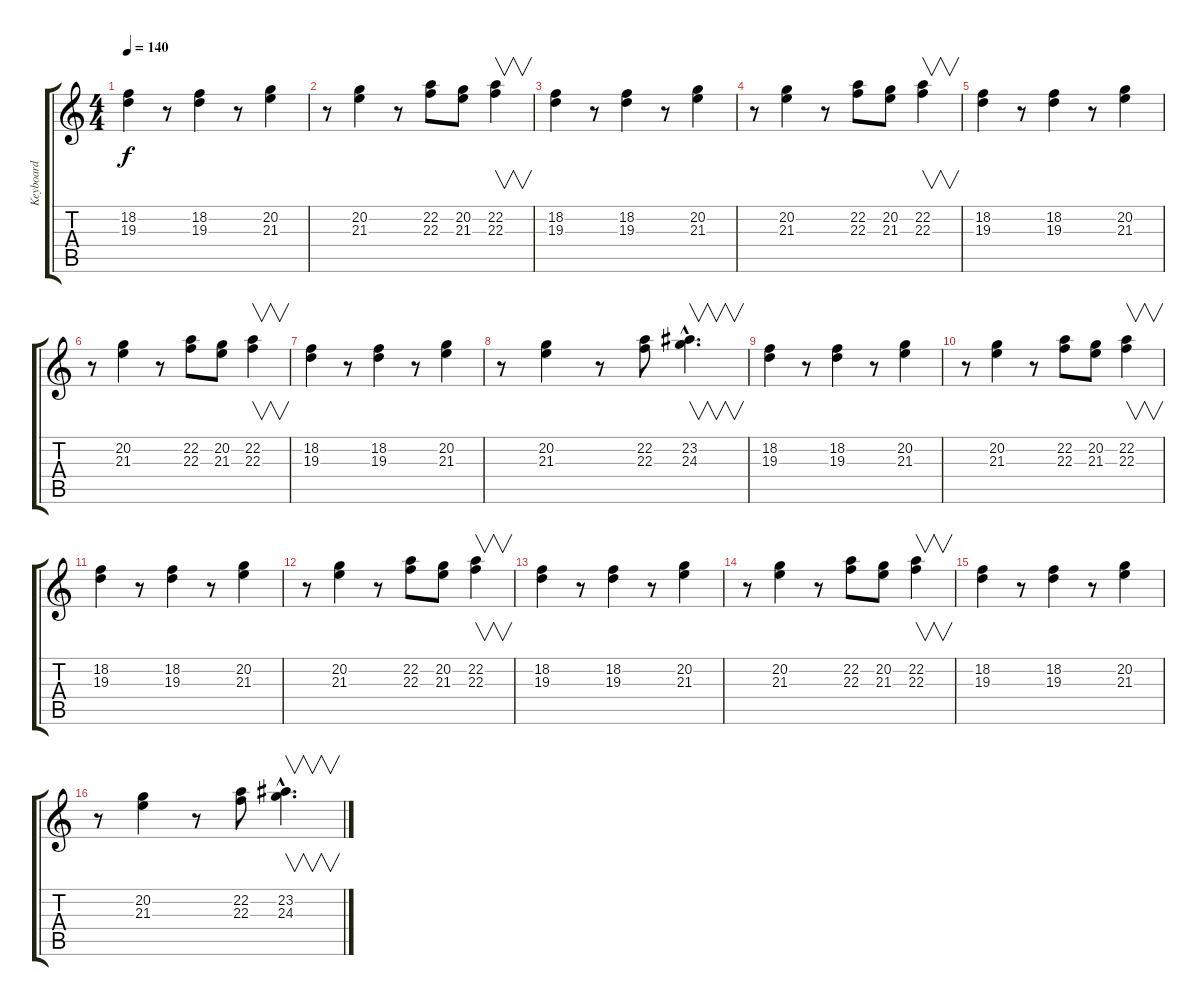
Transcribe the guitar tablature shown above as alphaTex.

\track ("Keyboard" "Keyboard") {instrument clavinet}
\staff {score tabs}
\tuning (E4 B3 G3 D3 A2 D2) {hide}
\ts (4 4)
\tempo 140
\clef g2
\ks c
(18.2 19.3).4{dy f} r.8 (18.2 19.3).4 r.8 (20.2 21.3).4 |
r.8 (20.2 21.3).4 r.8 (22.2 22.3).8 (20.2 21.3).8 (22.2 22.3).4{v} |
(18.2 19.3).4 r.8 (18.2 19.3).4 r.8 (20.2 21.3).4 |
r.8 (20.2 21.3).4 r.8 (22.2 22.3).8 (20.2 21.3).8 (22.2 22.3).4{v} |
(18.2 19.3).4 r.8 (18.2 19.3).4 r.8 (20.2 21.3).4 |
r.8 (20.2 21.3).4 r.8 (22.2 22.3).8 (20.2 21.3).8 (22.2 22.3).4{v} |
(18.2 19.3).4 r.8 (18.2 19.3).4 r.8 (20.2 21.3).4 |
r.8 (20.2 21.3).4 r.8 (22.2 22.3).8 (23.2{hac} 24.3{hac}).4{v d} |
(18.2 19.3).4 r.8 (18.2 19.3).4 r.8 (20.2 21.3).4 |
r.8 (20.2 21.3).4 r.8 (22.2 22.3).8 (20.2 21.3).8 (22.2 22.3).4{v} |
(18.2 19.3).4 r.8 (18.2 19.3).4 r.8 (20.2 21.3).4 |
r.8 (20.2 21.3).4 r.8 (22.2 22.3).8 (20.2 21.3).8 (22.2 22.3).4{v} |
(18.2 19.3).4 r.8 (18.2 19.3).4 r.8 (20.2 21.3).4 |
r.8 (20.2 21.3).4 r.8 (22.2 22.3).8 (20.2 21.3).8 (22.2 22.3).4{v} |
(18.2 19.3).4 r.8 (18.2 19.3).4 r.8 (20.2 21.3).4 |
r.8 (20.2 21.3).4 r.8 (22.2 22.3).8 (23.2{hac} 24.3{hac}).4{v d}
